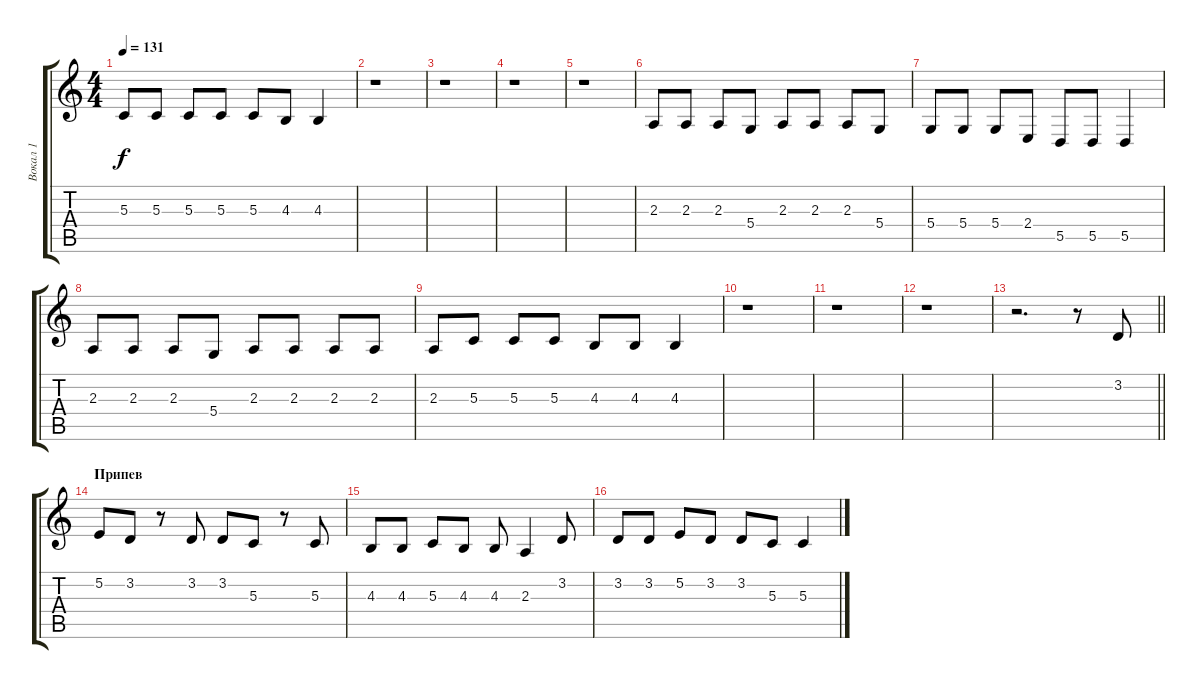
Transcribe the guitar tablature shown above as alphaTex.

\track ("Вокал 1" "Вокал 1") {instrument tenorsax}
\staff {score tabs}
\tuning (E4 B3 G3 D3 A2 E2) {hide}
\ts (4 4)
\tempo 131
\clef g2
\ks c
5.3.8{dy f} 5.3.8 5.3.8 5.3.8 5.3.8 4.3.8 4.3.4 |
r.1 |
r.1 |
r.1 |
r.1 |
2.3.8 2.3.8 2.3.8 5.4.8 2.3.8 2.3.8 2.3.8 5.4.8 |
5.4.8 5.4.8 5.4.8 2.4.8 5.5.8 5.5.8 5.5.4 |
2.3.8 2.3.8 2.3.8 5.4.8 2.3.8 2.3.8 2.3.8 2.3.8 |
2.3.8 5.3.8 5.3.8 5.3.8 4.3.8 4.3.8 4.3.4 |
r.1 |
r.1 |
r.1 |
\barLineRight lightlight
r.2{d} r.8 3.2.8 |
\section ("" "Припев")
5.2.8 3.2.8 r.8 3.2.8 3.2.8 5.3.8 r.8 5.3.8 |
4.3.8 4.3.8 5.3.8 4.3.8 4.3.8 2.3.4 3.2.8 |
3.2.8 3.2.8 5.2.8 3.2.8 3.2.8 5.3.8 5.3.4
